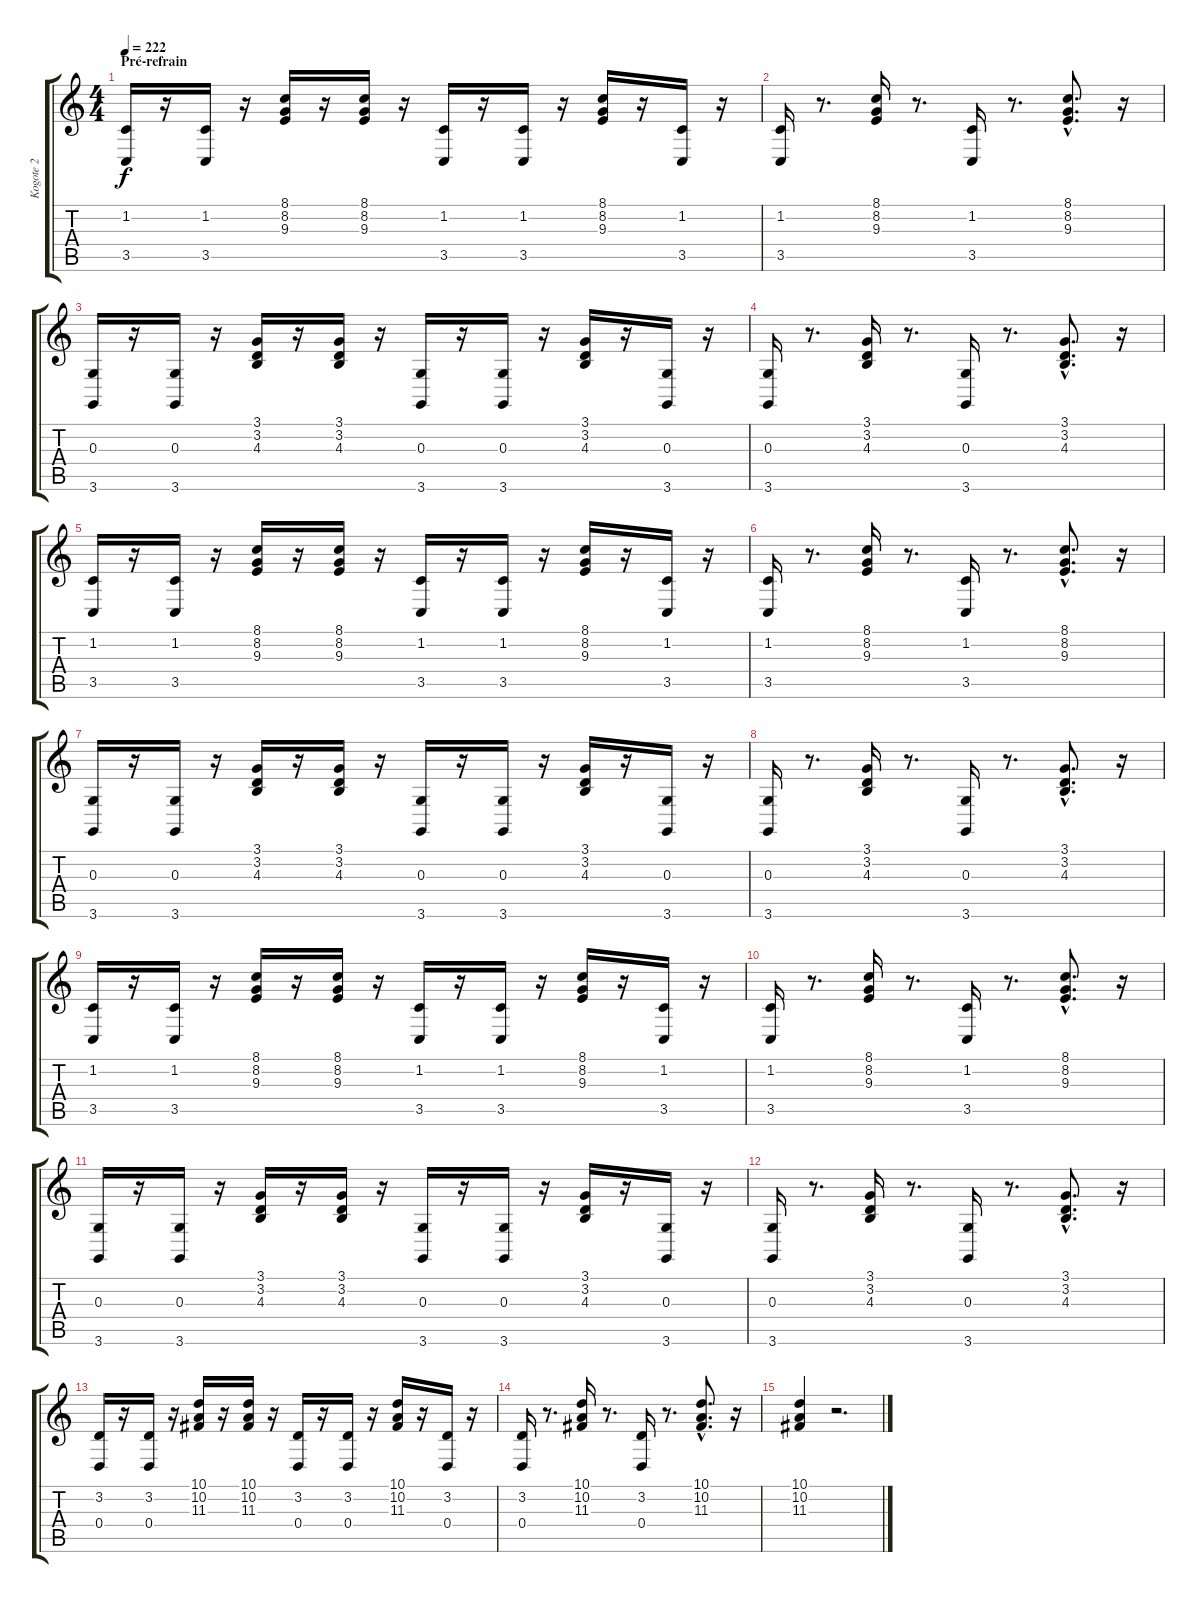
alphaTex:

\track ("Kogote 2" "Kogote 2") {instrument drawbarorgan}
\staff {score tabs}
\tuning (E4 B3 G3 D3 A2 E2) {hide}
\ts (4 4)
\section ("" "Pré-refrain")
\tempo 222
\clef g2
\ks c
(1.2 3.5).16{dy f} r.16 (1.2 3.5).16 r.16 (8.1 8.2 9.3).16 r.16 (8.1 8.2 9.3).16 r.16 (1.2 3.5).16 r.16 (1.2 3.5).16 r.16 (8.1 8.2 9.3).16 r.16 (1.2 3.5).16 r.16 |
(1.2 3.5).16 r.8{d} (8.1 8.2 9.3).16 r.8{d} (1.2 3.5).16 r.8{d} (8.1{hac} 8.2{hac} 9.3{hac}).8{d} r.16 |
(0.3 3.6).16 r.16 (0.3 3.6).16 r.16 (3.1 3.2 4.3).16 r.16 (3.1 3.2 4.3).16 r.16 (0.3 3.6).16 r.16 (0.3 3.6).16 r.16 (3.1 3.2 4.3).16 r.16 (0.3 3.6).16 r.16 |
(0.3 3.6).16 r.8{d} (3.1 3.2 4.3).16 r.8{d} (0.3 3.6).16 r.8{d} (3.1{hac} 3.2{hac} 4.3{hac}).8{d} r.16 |
(1.2 3.5).16 r.16 (1.2 3.5).16 r.16 (8.1 8.2 9.3).16 r.16 (8.1 8.2 9.3).16 r.16 (1.2 3.5).16 r.16 (1.2 3.5).16 r.16 (8.1 8.2 9.3).16 r.16 (1.2 3.5).16 r.16 |
(1.2 3.5).16 r.8{d} (8.1 8.2 9.3).16 r.8{d} (1.2 3.5).16 r.8{d} (8.1{hac} 8.2{hac} 9.3{hac}).8{d} r.16 |
(0.3 3.6).16 r.16 (0.3 3.6).16 r.16 (3.1 3.2 4.3).16 r.16 (3.1 3.2 4.3).16 r.16 (0.3 3.6).16 r.16 (0.3 3.6).16 r.16 (3.1 3.2 4.3).16 r.16 (0.3 3.6).16 r.16 |
(0.3 3.6).16 r.8{d} (3.1 3.2 4.3).16 r.8{d} (0.3 3.6).16 r.8{d} (3.1{hac} 3.2{hac} 4.3{hac}).8{d} r.16 |
(1.2 3.5).16 r.16 (1.2 3.5).16 r.16 (8.1 8.2 9.3).16 r.16 (8.1 8.2 9.3).16 r.16 (1.2 3.5).16 r.16 (1.2 3.5).16 r.16 (8.1 8.2 9.3).16 r.16 (1.2 3.5).16 r.16 |
(1.2 3.5).16 r.8{d} (8.1 8.2 9.3).16 r.8{d} (1.2 3.5).16 r.8{d} (8.1{hac} 8.2{hac} 9.3{hac}).8{d} r.16 |
(0.3 3.6).16 r.16 (0.3 3.6).16 r.16 (3.1 3.2 4.3).16 r.16 (3.1 3.2 4.3).16 r.16 (0.3 3.6).16 r.16 (0.3 3.6).16 r.16 (3.1 3.2 4.3).16 r.16 (0.3 3.6).16 r.16 |
(0.3 3.6).16 r.8{d} (3.1 3.2 4.3).16 r.8{d} (0.3 3.6).16 r.8{d} (3.1{hac} 3.2{hac} 4.3{hac}).8{d} r.16 |
(3.2 0.4).16 r.16 (3.2 0.4).16 r.16 (10.1 10.2 11.3).16 r.16 (10.1 10.2 11.3).16 r.16 (3.2 0.4).16 r.16 (3.2 0.4).16 r.16 (10.1 10.2 11.3).16 r.16 (3.2 0.4).16 r.16 |
(3.2 0.4).16 r.8{d} (10.1 10.2 11.3).16 r.8{d} (3.2 0.4).16 r.8{d} (10.1{hac} 10.2{hac} 11.3{hac}).8{d} r.16 |
(10.1 10.2 11.3).4 r.2{d}
